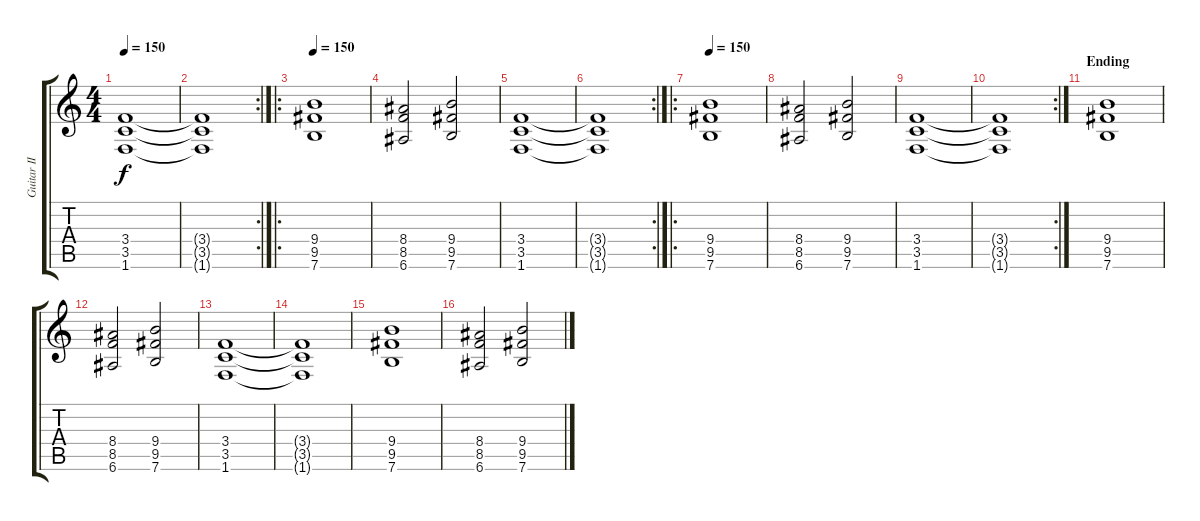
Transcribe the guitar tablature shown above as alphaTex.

\track ("Guitar II" "Guitar II") {instrument distortionguitar}
\staff {score tabs}
\tuning (E4 B3 G3 D3 A2 E2) {hide}
\ts (4 4)
\tempo 150
\clef g2
\ks c
(3.4 3.5 1.6).1{dy f} |
\rc 2
(3.4{t} 3.5{t} 1.6{t}).1 |
\ro
\tempo 150
(9.4 9.5 7.6).1 |
(8.4 8.5 6.6).2 (9.4 9.5 7.6).2 |
(3.4 3.5 1.6).1 |
\rc 2
(3.4{t} 3.5{t} 1.6{t}).1 |
\ro
\tempo 150
(9.4 9.5 7.6).1 |
(8.4 8.5 6.6).2 (9.4 9.5 7.6).2 |
(3.4 3.5 1.6).1 |
\rc 2
(3.4{t} 3.5{t} 1.6{t}).1 |
\section ("" "Ending")
(9.4 9.5 7.6).1 |
(8.4 8.5 6.6).2 (9.4 9.5 7.6).2 |
(3.4 3.5 1.6).1 |
(3.4{t} 3.5{t} 1.6{t}).1 |
(9.4 9.5 7.6).1 |
(8.4 8.5 6.6).2 (9.4 9.5 7.6).2
